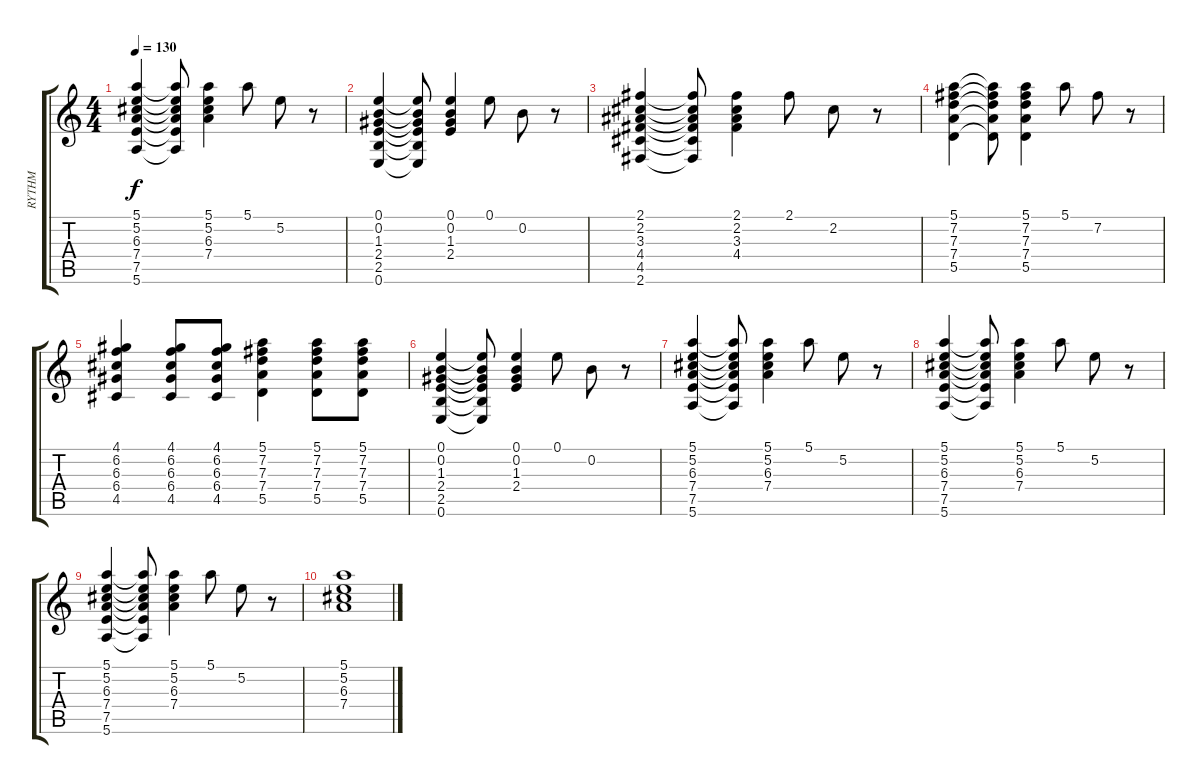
\track ("RYTHM" "RYTHM") {instrument electricguitarclean}
\staff {score tabs}
\tuning (E4 B3 G3 D3 A2 E2) {hide}
\ts (4 4)
\tempo 130
\clef g2
\ks c
(5.1 5.2 6.3 7.4 7.5 5.6).4{dy f} (5.1{t} 5.2{t} 6.3{t} 7.4{t} 7.5{t} 5.6{t}).8 (5.1 5.2 6.3 7.4).4 5.1.8 5.2.8 r.8 |
(0.1 0.2 1.3 2.4 2.5 0.6).4 (0.1{t} 0.2{t} 1.3{t} 2.4{t} 2.5{t} 0.6{t}).8 (0.1 0.2 1.3 2.4).4 0.1.8 0.2.8 r.8 |
(2.1 2.2 3.3 4.4 4.5 2.6).4 (2.1{t} 2.2{t} 3.3{t} 4.4{t} 4.5{t} 2.6{t}).8 (2.1 2.2 3.3 4.4).4 2.1.8 2.2.8 r.8 |
(5.1 7.2 7.3 7.4 5.5).4 (5.1{t} 7.2{t} 7.3{t} 7.4{t} 5.5{t}).8 (5.1 7.2 7.3 7.4 5.5).4 5.1.8 7.2.8 r.8 |
(4.1 6.2 6.3 6.4 4.5).4 (4.1 6.2 6.3 6.4 4.5).8 (4.1 6.2 6.3 6.4 4.5).8 (5.1 7.2 7.3 7.4 5.5).4 (5.1 7.2 7.3 7.4 5.5).8 (5.1 7.2 7.3 7.4 5.5).8 |
(0.1 0.2 1.3 2.4 2.5 0.6).4 (0.1{t} 0.2{t} 1.3{t} 2.4{t} 2.5{t} 0.6{t}).8 (0.1 0.2 1.3 2.4).4 0.1.8 0.2.8 r.8 |
(5.1 5.2 6.3 7.4 7.5 5.6).4 (5.1{t} 5.2{t} 6.3{t} 7.4{t} 7.5{t} 5.6{t}).8 (5.1 5.2 6.3 7.4).4 5.1.8 5.2.8 r.8 |
(5.1 5.2 6.3 7.4 7.5 5.6).4 (5.1{t} 5.2{t} 6.3{t} 7.4{t} 7.5{t} 5.6{t}).8 (5.1 5.2 6.3 7.4).4 5.1.8 5.2.8 r.8 |
(5.1 5.2 6.3 7.4 7.5 5.6).4 (5.1{t} 5.2{t} 6.3{t} 7.4{t} 7.5{t} 5.6{t}).8 (5.1 5.2 6.3 7.4).4 5.1.8 5.2.8 r.8 |
(5.1 5.2 6.3 7.4).1
